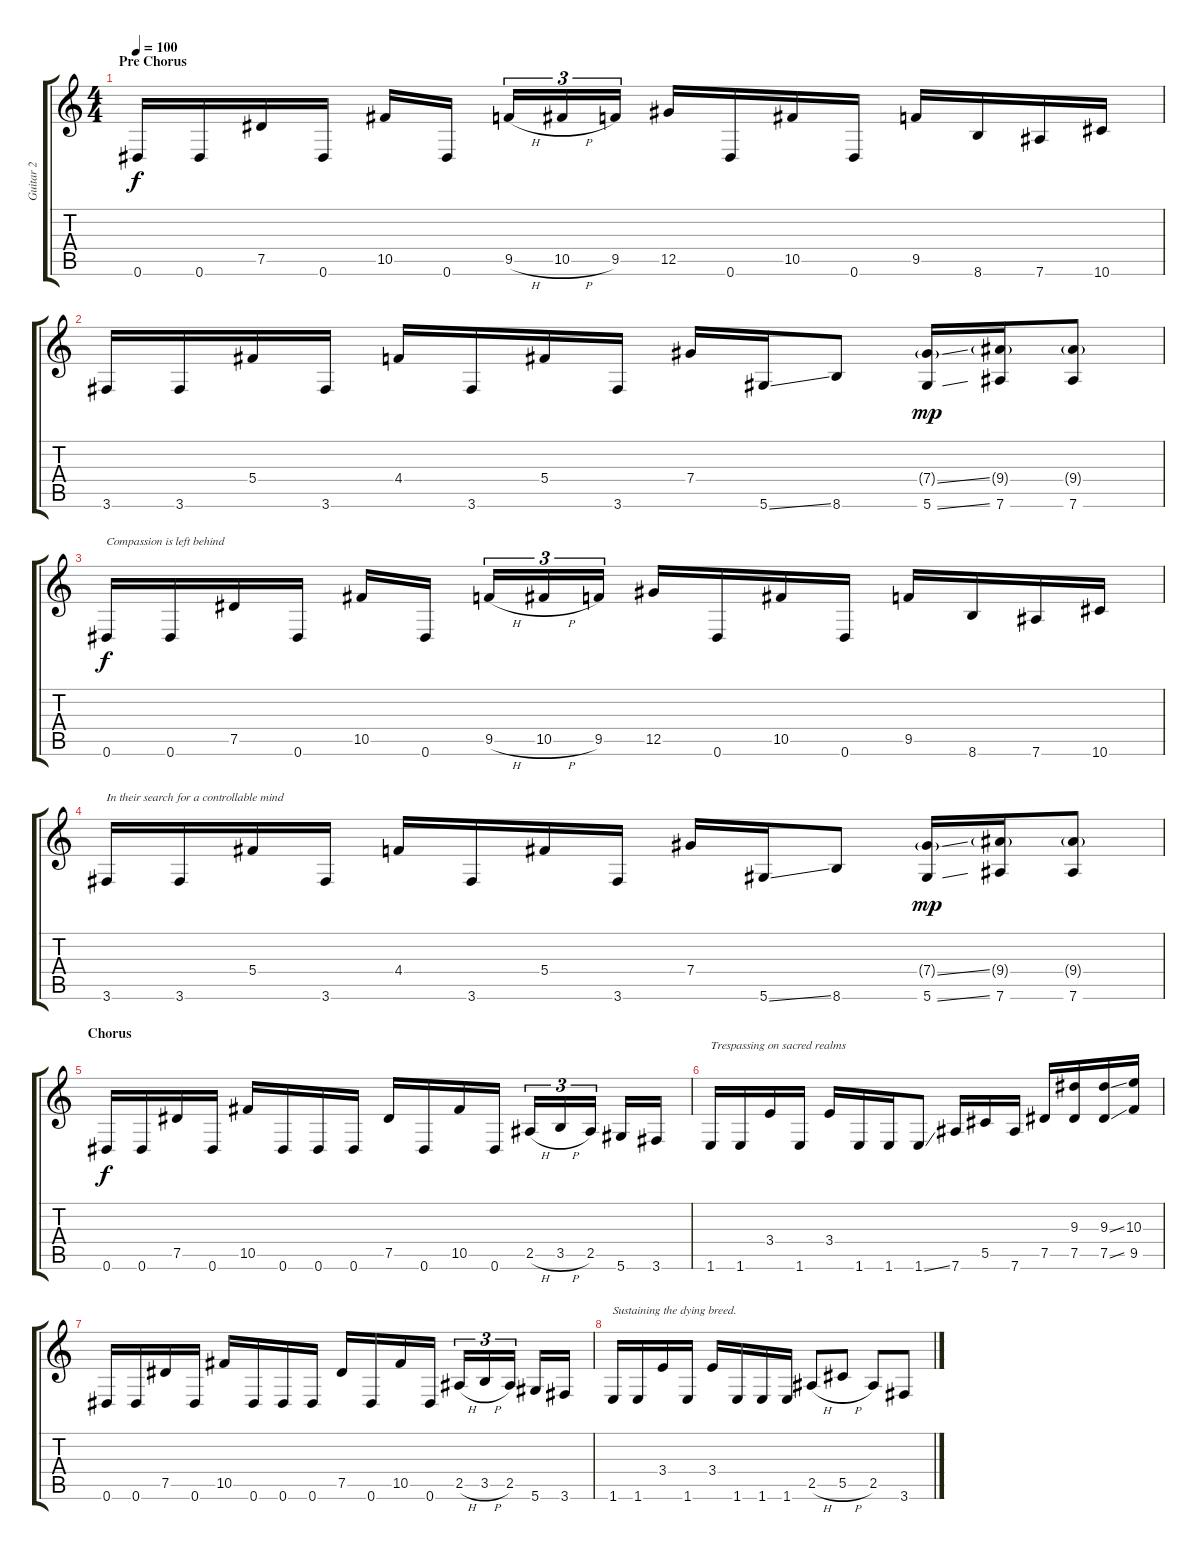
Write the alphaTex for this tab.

\track ("Guitar 2" "Guitar 2") {instrument distortionguitar}
\staff {score tabs}
\tuning (Eb4 Bb3 Gb3 Db3 Ab2 Eb2) {hide}
\ts (4 4)
\section ("" "Pre Chorus")
\tempo 100
\clef g2
\ks c
0.6.16{dy f} 0.6.16 7.5.16 0.6.16 10.5.16 0.6.16 9.5{h}.16{tu (3 2)} 10.5{h}.16{tu (3 2)} 9.5.16{tu (3 2)} 12.5.16 0.6.16 10.5.16 0.6.16 9.5.16 8.6.16 7.6.16 10.6.16 |
3.6.16 3.6.16 5.4.16 3.6.16 4.4.16 3.6.16 5.4.16 3.6.16 7.4.16 5.6{ss}.16 8.6.8 (7.4{ss g} 5.6{ss}).16{dy mp} (9.4{g} 7.6).16 (9.4{g} 7.6).8 |
0.6.16{txt "Compassion is left behind" dy f} 0.6.16 7.5.16 0.6.16 10.5.16 0.6.16 9.5{h}.16{tu (3 2)} 10.5{h}.16{tu (3 2)} 9.5.16{tu (3 2)} 12.5.16 0.6.16 10.5.16 0.6.16 9.5.16 8.6.16 7.6.16 10.6.16 |
3.6.16{txt "In their search for a controllable mind"} 3.6.16 5.4.16 3.6.16 4.4.16 3.6.16 5.4.16 3.6.16 7.4.16 5.6{ss}.16 8.6.8 (7.4{ss g} 5.6{ss}).16{dy mp} (9.4{g} 7.6).16 (9.4{g} 7.6).8 |
\section ("" "Chorus")
0.6.16{dy f} 0.6.16 7.5.16 0.6.16 10.5.16 0.6.16 0.6.16 0.6.16 7.5.16 0.6.16 10.5.16 0.6.16 2.5{h}.16{tu (3 2)} 3.5{h}.16{tu (3 2)} 2.5.16{tu (3 2)} 5.6.16 3.6.16 |
1.6.16{txt "Trespassing on sacred realms"} 1.6.16 3.4.16 1.6.16 3.4.16 1.6.16 1.6.16 1.6{ss}.8 7.6.16 5.5.16 7.6.16 7.5.16 (9.3 7.5).16 (9.3{ss} 7.5{ss}).16 (10.3 9.5).16 |
0.6.16 0.6.16 7.5.16 0.6.16 10.5.16 0.6.16 0.6.16 0.6.16 7.5.16 0.6.16 10.5.16 0.6.16 2.5{h}.16{tu (3 2)} 3.5{h}.16{tu (3 2)} 2.5.16{tu (3 2)} 5.6.16 3.6.16 |
1.6.16{txt "Sustaining the dying breed."} 1.6.16 3.4.16 1.6.16 3.4.16 1.6.16 1.6.16 1.6.16 2.5{h}.8 5.5{h}.8 2.5.8 3.6.8
